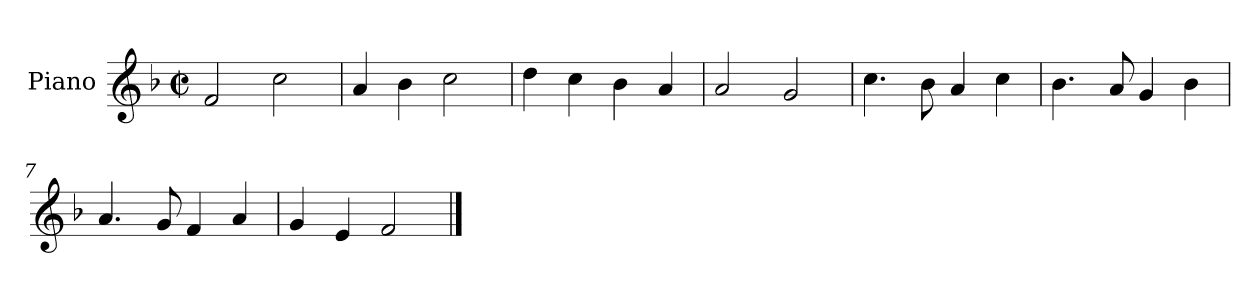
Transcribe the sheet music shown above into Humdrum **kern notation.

**kern
*part1
*staff1
*I"Piano
*I'Pno
*clefG2
*k[b-]
*M2/2
*met(c|)
=1
2f/
2cc\
=2
4a/
4b-\
2cc\
=3
4dd\
4cc\
4b-\
4a/
=4
2a/
2g/
=5
4.cc\
8b-\
4a/
4cc\
=6
4.b-\
8a/
4g/
4b-\
=7
4.a/
8g/
4f/
4a/
=8
4g/
4e/
2f/
==
*-
